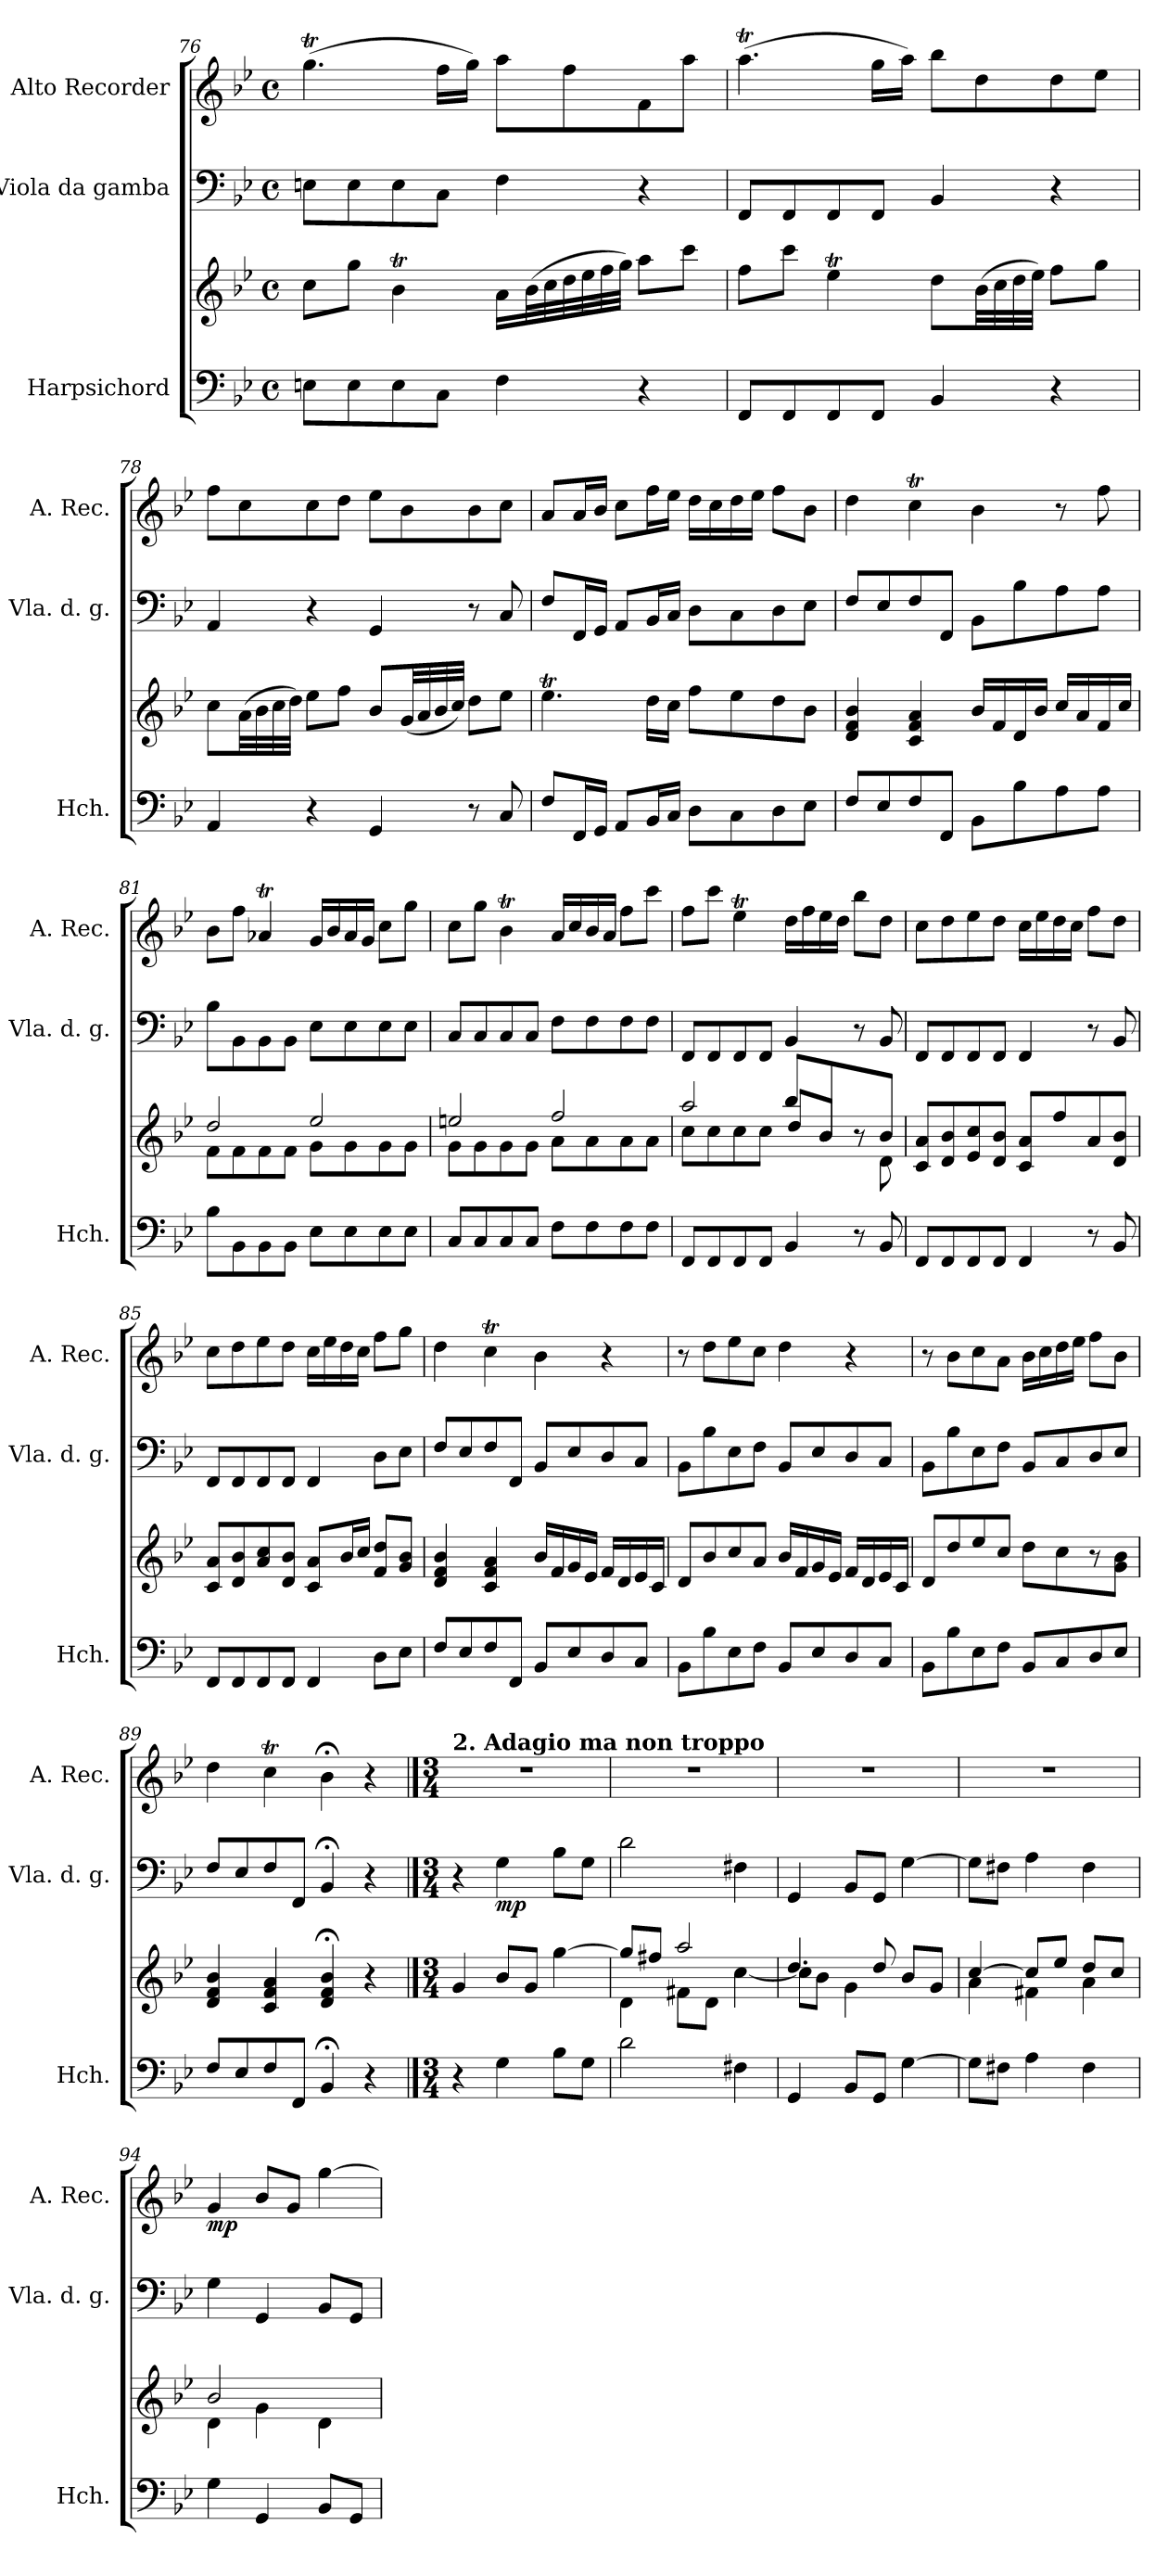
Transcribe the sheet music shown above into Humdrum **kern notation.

**kern	**kern	**kern	**dynam	**kern	**dynam
*part3	*part3	*part2	*part2	*part1	*part1
*staff4	*staff3	*staff2	*staff2	*staff1	*staff1
*I"Harpsichord	*	*I"Viola da gamba	*	*I"Alto Recorder	*
*I'Hch.	*	*I'Vla. d. g.	*	*I'A. Rec.	*
*clefF4	*clefG2	*clefF4	*	*clefG2	*
*k[b-e-]	*k[b-e-]	*k[b-e-]	*	*k[b-e-]	*
*B-:	*B-:	*B-:	*	*B-:	*
*M4/4	*M4/4	*M4/4	*	*M4/4	*
*met(c)	*met(c)	*met(c)	*	*met(c)	*
=76	=76	=76	=76	=76	=76
8En\L	8cc\L	8En\L	.	(>4.ggT\	.
8E\	8gg\J	8E\	.	.	.
8E\	4b-T\	8E\	.	.	.
8C\J	.	8C\J	.	16ff\LL	.
.	.	.	.	16gg\JJ)	.
4F\	16a\LL	4F\	.	8aa\L	.
.	(>32b-\L	.	.	.	.
.	32cc\	.	.	.	.
.	32dd\	.	.	8ff\	.
.	32ee-\	.	.	.	.
.	32ff\	.	.	.	.
.	32gg\JJJ)	.	.	.	.
4r	8aa\L	4r	.	8f\	.
.	8ccc\J	.	.	8aa\J	.
=77	=77	=77	=77	=77	=77
8FF/L	8ff\L	8FF/L	.	(>4.aat\	.
8FF/	8ccc\J	8FF/	.	.	.
8FF/	4ee-T\	8FF/	.	.	.
8FF/J	.	8FF/J	.	16gg\LL	.
.	.	.	.	16aa\JJ)	.
4BB-/	8dd\L	4BB-/	.	8bb-\L	.
.	(>32b-\LL	.	.	8dd\	.
.	32cc\	.	.	.	.
.	32dd\	.	.	.	.
.	32ee-\JJJ)	.	.	.	.
4r	8ff\L	4r	.	8dd\	.
.	8gg\J	.	.	8ee-\J	.
=78	=78	=78	=78	=78	=78
4AA/	8cc\L	4AA/	.	8ff\L	.
.	(>32a\LL	.	.	8cc\	.
.	32b-\	.	.	.	.
.	32cc\	.	.	.	.
.	32dd\JJJ)	.	.	.	.
4r	8ee-\L	4r	.	8cc\	.
.	8ff\J	.	.	8dd\J	.
4GG/	8b-/L	4GG/	.	8ee-\L	.
.	(32g/LL	.	.	8b-\	.
.	32a/	.	.	.	.
.	32b-/	.	.	.	.
.	32cc/JJJ)	.	.	.	.
8r	8dd\L	8r	.	8b-\	.
8C/	8ee-\J	8C/	.	8cc\J	.
=79	=79	=79	=79	=79	=79
8F/L	4.ee-T\	8F/L	.	8a/L	.
16FF/L	.	16FF/L	.	16a/L	.
16GG/JJ	.	16GG/JJ	.	16b-/JJ	.
8AA/L	.	8AA/L	.	8cc\L	.
16BB-/L	16dd\LL	16BB-/L	.	16ff\L	.
16C/JJ	16cc\JJ	16C/JJ	.	16ee-\JJ	.
8D\L	8ff\L	8D\L	.	16dd\LL	.
.	.	.	.	16cc\	.
8C\	8ee-\	8C\	.	16dd\	.
.	.	.	.	16ee-\JJ	.
8D\	8dd\	8D\	.	8ff\L	.
8E-\J	8b-\J	8E-\J	.	8b-\J	.
!!LO:LB:g=z
=80	=80	=80	=80	=80	=80
8F/L	4d/ 4f/ 4b-/	8F/L	.	4dd\	.
8E-/	.	8E-/	.	.	.
8F/	4c/ 4f/ 4a/	8F/	.	4ccT\	.
8FF/J	.	8FF/J	.	.	.
8BB-\L	16b-/LL	8BB-\L	.	4b-\	.
.	16f/	.	.	.	.
8B-\	16d/	8B-\	.	.	.
.	16b-/JJ	.	.	.	.
8A\	16cc/LL	8A\	.	8r	.
.	16a/	.	.	.	.
8A\J	16f/	8A\J	.	8ff\	.
.	16cc/JJ	.	.	.	.
=81	=81	=81	=81	=81	=81
*	*^	*	*	*	*
8B-\L	2dd/	8f\L	8B-\L	.	8b-\L	.
8BB-\	.	8f\	8BB-\	.	8ff\J	.
8BB-\	.	8f\	8BB-\	.	4a-XT/	.
8BB-\J	.	8f\J	8BB-\J	.	.	.
8E-\L	2ee-/	8g\L	8E-\L	.	16g/LL	.
.	.	.	.	.	16b-/	.
8E-\	.	8g\	8E-\	.	16a-/	.
.	.	.	.	.	16g/JJ	.
8E-\	.	8g\	8E-\	.	8cc\L	.
8E-\J	.	8g\J	8E-\J	.	8gg\J	.
=82	=82	=82	=82	=82	=82	=82
8C/L	2een/	8g\L	8C/L	.	8cc\L	.
8C/	.	8g\	8C/	.	8gg\J	.
8C/	.	8g\	8C/	.	4b-T\	.
8C/J	.	8g\J	8C/J	.	.	.
8F\L	2ff/	8a\L	8F\L	.	16a/LL	.
.	.	.	.	.	16cc/	.
8F\	.	8a\	8F\	.	16b-/	.
.	.	.	.	.	16a/JJ	.
8F\	.	8a\	8F\	.	8ff\L	.
8F\J	.	8a\J	8F\J	.	8ccc\J	.
=83	=83	=83	=83	=83	=83	=83
8FF/L	2aa/	8cc\L	8FF/L	.	8ff\L	.
8FF/	.	8cc\	8FF/	.	8ccc\J	.
8FF/	.	8cc\	8FF/	.	4ee-T\	.
8FF/J	.	8cc\J	8FF/J	.	.	.
4BB-/	8bb-/L	8dd/L	4BB-/	.	16dd\LL	.
.	.	.	.	.	16ff\	.
.	8b-/	8b-/J	.	.	16ee-\	.
.	.	.	.	.	16dd\JJ	.
8r	8r	8ryy	8r	.	8bb-\L	.
8BB-/	8b-/J	8d\	8BB-/	.	8dd\J	.
*	*v	*v	*	*	*	*
=84	=84	=84	=84	=84	=84
8FF/L	8c/ 8a/L	8FF/L	.	8cc\L	.
8FF/	8d/ 8b-/	8FF/	.	8dd\	.
8FF/	8e-/ 8cc/	8FF/	.	8ee-\	.
8FF/J	8d/ 8b-/J	8FF/J	.	8dd\J	.
4FF/	8c/ 8a/L	4FF/	.	16cc\LL	.
.	.	.	.	16ee-\	.
.	8ff/	.	.	16dd\	.
.	.	.	.	16cc\JJ	.
8r	8a/	8r	.	8ff\L	.
8BB-/	8d/ 8b-/J	8BB-/	.	8dd\J	.
=85	=85	=85	=85	=85	=85
8FF/L	8c/ 8a/L	8FF/L	.	8cc\L	.
8FF/	8d/ 8b-/	8FF/	.	8dd\	.
8FF/	8a/ 8cc/	8FF/	.	8ee-\	.
8FF/J	8d/ 8b-/J	8FF/J	.	8dd\J	.
4FF/	8c/ 8a/L	4FF/	.	16cc\LL	.
.	.	.	.	16ee-\	.
.	16b-/L	.	.	16dd\	.
.	16cc/JJ	.	.	16cc\JJ	.
8D\L	8f/ 8dd/L	8D\L	.	8ff\L	.
8E-\J	8g/ 8b-/J	8E-\J	.	8gg\J	.
!!LO:LB:g=z
=86	=86	=86	=86	=86	=86
8F/L	4d/ 4f/ 4b-/	8F/L	.	4dd\	.
8E-/	.	8E-/	.	.	.
8F/	4c/ 4f/ 4a/	8F/	.	4ccT\	.
8FF/J	.	8FF/J	.	.	.
8BB-/L	16b-/LL	8BB-/L	.	4b-\	.
.	16f/	.	.	.	.
8E-/	16g/	8E-/	.	.	.
.	16e-/JJ	.	.	.	.
8D/	16f/LL	8D/	.	4r	.
.	16d/	.	.	.	.
8C/J	16e-/	8C/J	.	.	.
.	16c/JJ	.	.	.	.
=87	=87	=87	=87	=87	=87
8BB-\L	8d/L	8BB-\L	.	8r	.
8B-\	8b-/	8B-\	.	8dd\L	.
8E-\	8cc/	8E-\	.	8ee-\	.
8F\J	8a/J	8F\J	.	8cc\J	.
8BB-/L	16b-/LL	8BB-/L	.	4dd\	.
.	16f/	.	.	.	.
8E-/	16g/	8E-/	.	.	.
.	16e-/JJ	.	.	.	.
8D/	16f/LL	8D/	.	4r	.
.	16d/	.	.	.	.
8C/J	16e-/	8C/J	.	.	.
.	16c/JJ	.	.	.	.
=88	=88	=88	=88	=88	=88
8BB-\L	8d/L	8BB-\L	.	8r	.
8B-\	8dd/	8B-\	.	8b-\L	.
8E-\	8ee-/	8E-\	.	8cc\	.
8F\J	8cc/J	8F\J	.	8a\J	.
8BB-/L	8dd\L	8BB-/L	.	16b-\LL	.
.	.	.	.	16cc\	.
8C/	8cc\	8C/	.	16dd\	.
.	.	.	.	16ee-\JJ	.
8D/	8r	8D/	.	8ff\L	.
8E-/J	8g\ 8b-\J	8E-/J	.	8b-\J	.
=89	=89	=89	=89	=89	=89
8F/L	4d/ 4f/ 4b-/	8F/L	.	4dd\	.
8E-/	.	8E-/	.	.	.
8F/	4c/ 4f/ 4a/	8F/	.	4ccT\	.
8FF/J	.	8FF/J	.	.	.
4BB-;</	4d/;< 4f/;< 4b-/;<	4BB-;</	.	4b-;<\	.
4r	4r	4r	.	4r	.
!!LO:LB:g=z
==90	==90	==90	==90	==90	==90
*M3/4	*M3/4	*M3/4	*	*M3/4	*
*	*	*	*	*MM60	*
!	!	!	!	!LO:TX:a:B:t=2. Adagio ma non troppo	!
4r	4g/	4r	.	2.r	.
!	!	!	!LO:DY:b	!	!
4G\	8b-/L	4G\	mp	.	.
.	8g/J	.	.	.	.
8B-\L	[4gg\	8B-\L	.	.	.
8G\J	.	8G\J	.	.	.
=91	=91	=91	=91	=91	=91
*	*^	*	*	*	*
2d\	8gg/L]	4d\	2d\	.	2.r	.
.	8ff#X/J	.	.	.	.	.
.	2aa/	8f#X\L	.	.	.	.
.	.	8d\J	.	.	.	.
4F#X\	.	[4cc\	4F#X\	.	.	.
=92	=92	=92	=92	=92	=92	=92
4GG/	4.dd/	8cc\L]	4GG/	.	2.r	.
.	.	8b-\J	.	.	.	.
8BB-/L	.	4g\	8BB-/L	.	.	.
8GG/J	8dd/	.	8GG/J	.	.	.
[4G\	8b-/L	4ryy	[4G\	.	.	.
.	8g/J	.	.	.	.	.
=93	=93	=93	=93	=93	=93	=93
8G\L]	[4cc/	4a\	8G\L]	.	2.r	.
8F#X\J	.	.	8F#X\J	.	.	.
4A\	8cc/L]	4f#X\	4A\	.	.	.
.	8ee-/J	.	.	.	.	.
4F#\	8dd/L	4a\	4F#\	.	.	.
.	8cc/J	.	.	.	.	.
=94	=94	=94	=94	=94	=94	=94
!	!	!	!	!	!	!LO:DY:b
4G\	2b-/	4d\	4G\	.	4g/	mp
4GG/	.	4g\	4GG/	.	8b-/L	.
.	.	.	.	.	8g/J	.
8BB-/L	4d\	4d\	8BB-/L	.	[4gg\	.
8GG/J	.	.	8GG/J	.	.	.
*	*v	*v	*	*	*	*
=	=	=	=	=	=
*-	*-	*-	*-	*-	*-
